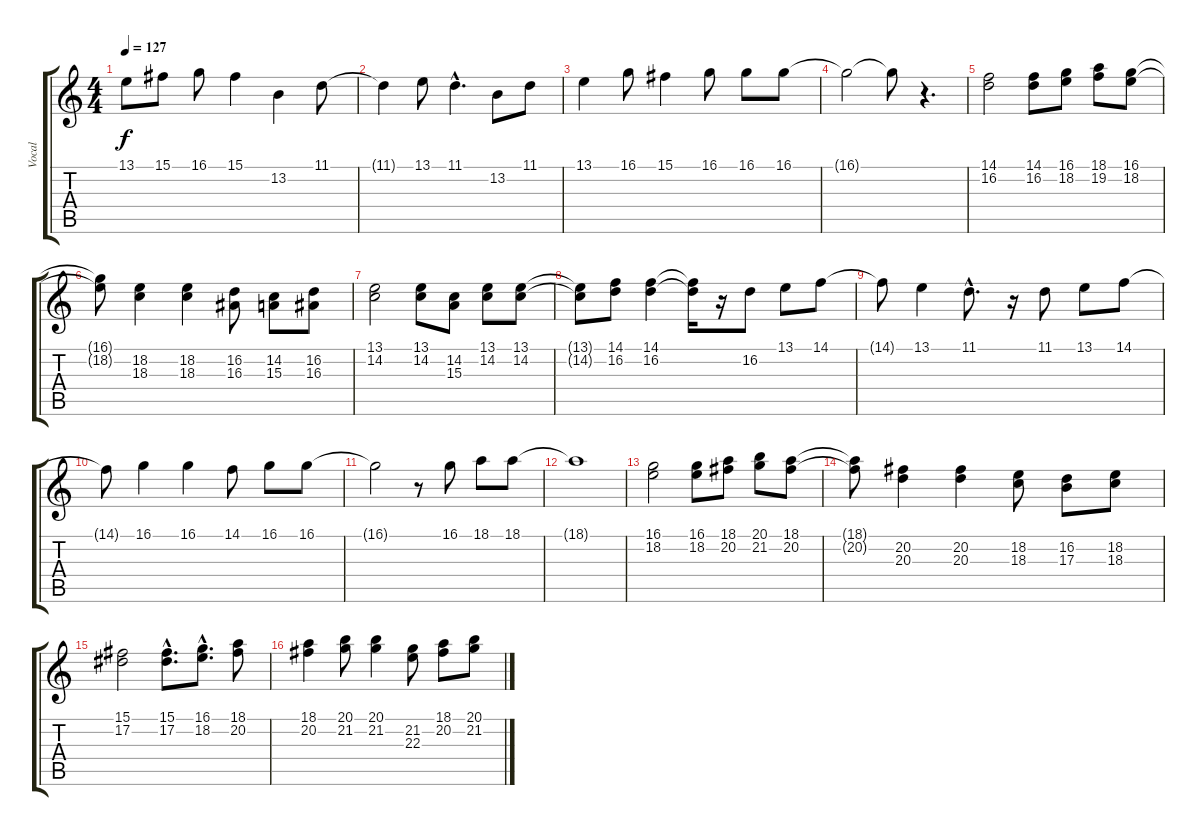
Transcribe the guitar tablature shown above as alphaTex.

\track ("Vocal" "Vocal") {instrument lead1square}
\staff {score tabs}
\tuning (Eb4 Bb3 Gb3 Db3 Ab2 Eb2) {hide}
\ts (4 4)
\tempo 127
\clef g2
\ks c
13.1.8{dy f} 15.1.8 16.1.8 15.1.4 13.2.4 11.1.8 |
11.1{t}.4 13.1.8 11.1{hac}.4{d} 13.2.8 11.1.8 |
13.1.4 16.1.8 15.1.4 16.1.8 16.1.8 16.1.8 |
16.1{t}.2 16.1{t}.8 r.4{d} |
(14.1 16.2).2 (14.1 16.2).8 (16.1 18.2).8 (18.1 19.2).8 (16.1 18.2).8 |
(16.1{t} 18.2{t}).8 (18.2 18.3).4 (18.2 18.3).4 (16.2 16.3).8 (14.2 15.3).8 (16.2 16.3).8 |
(13.1 14.2).2 (13.1 14.2).8 (14.2 15.3).8 (13.1 14.2).8 (13.1 14.2).8 |
(13.1{t} 14.2{t}).8 (14.1 16.2).8 (14.1 16.2).4 (14.1{t} 16.2{t}).16 r.16 16.2.8 13.1.8 14.1.8 |
14.1{t}.8 13.1.4 11.1{hac}.8{d} r.16 11.1.8 13.1.8 14.1.8 |
14.1{t}.8 16.1.4 16.1.4 14.1.8 16.1.8 16.1.8 |
16.1{t}.2 r.8 16.1.8 18.1.8 18.1.8 |
18.1{t}.1 |
(16.1 18.2).2 (16.1 18.2).8 (18.1 20.2).8 (20.1 21.2).8 (18.1 20.2).8 |
(18.1{t} 20.2{t}).8 (20.2 20.3).4 (20.2 20.3).4 (18.2 18.3).8 (16.2 17.3).8 (18.2 18.3).8 |
(15.1 17.2).2 (15.1{hac} 17.2{hac}).8{d} (16.1{hac} 18.2{hac}).8{d} (18.1 20.2).8 |
(18.1 20.2).4 (20.1 21.2).8 (20.1 21.2).4 (21.2 22.3).8 (18.1 20.2).8 (20.1 21.2).8
